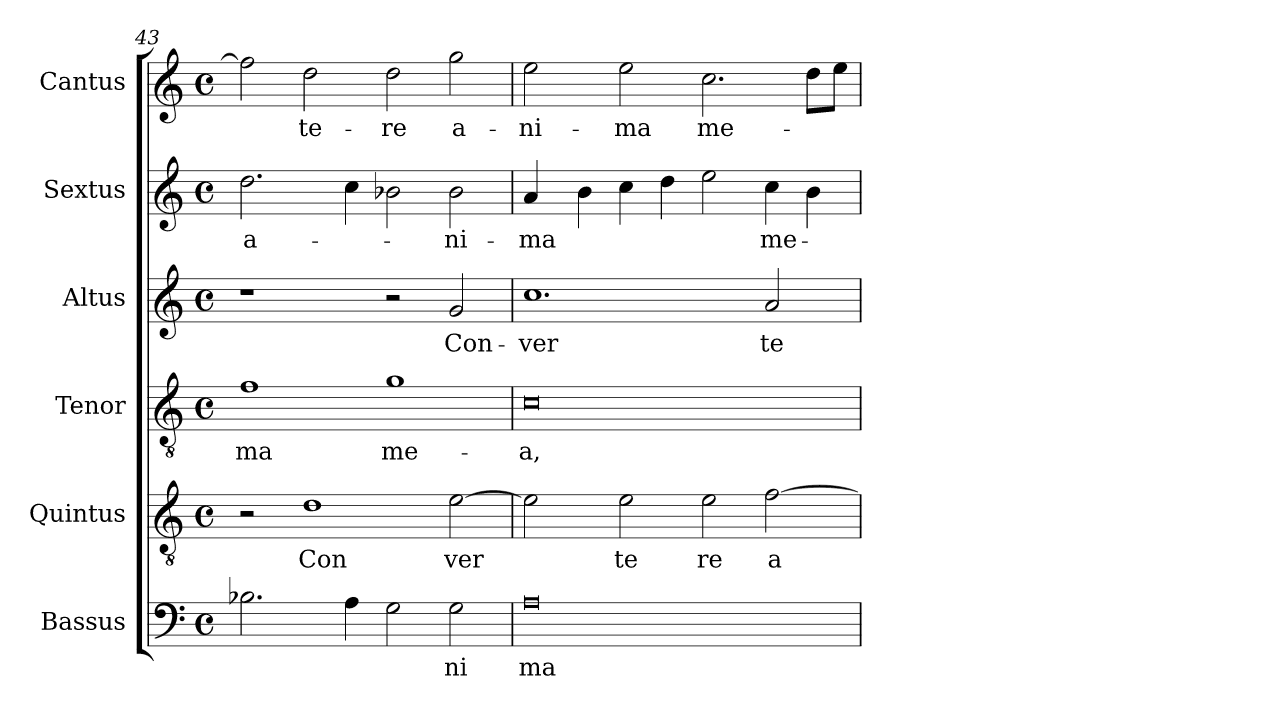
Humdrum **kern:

**kern	**text	**kern	**text	**kern	**text	**kern	**text	**kern	**text	**kern	**text
*part6	*part6	*part5	*part5	*part4	*part4	*part3	*part3	*part2	*part2	*part1	*part1
*staff6	*staff6	*staff5	*staff5	*staff4	*staff4	*staff3	*staff3	*staff2	*staff2	*staff1	*staff1
*I"Bassus	*	*I"Quintus	*	*I"Tenor	*	*I"Altus	*	*I"Sextus	*	*I"Cantus	*
*clefF4	*	*clefGv2	*	*clefGv2	*	*clefG2	*	*clefG2	*	*clefG2	*
*M4/4	*	*M4/4	*	*M4/4	*	*M4/4	*	*M4/4	*	*M4/4	*
*met(c)	*	*met(c)	*	*met(c)	*	*met(c)	*	*met(c)	*	*met(c)	*
=43	=43	=43	=43	=43	=43	=43	=43	=43	=43	=43	=43
!	!	!	!	!	!LO:LY:b:cj	!	!	!	!LO:LY:b:cj	!	!
2.B-X\	.	2r	.	1f	-ma	1r	.	2.dd\	a-	2ff\]	.
!	!	!	!LO:LY:b:cj	!	!	!	!	!	!	!	!LO:LY:b:cj
.	.	1d	Con	.	.	.	.	.	.	2dd\	-te-
4A\	.	.	.	.	.	.	.	4cc\	.	.	.
!	!	!	!	!	!LO:LY:b:cj	!	!	!	!	!	!LO:LY:b:cj
2G\	.	.	.	1g	me-	2r	.	2b-X\	.	2dd\	-re
!	!LO:LY:b:cj	!	!LO:LY:b	!	!	!	!LO:LY:b:cj	!	!LO:LY:b:cj	!	!LO:LY:b:cj
2G\	ni	[>2e\	ver	.	.	2g/	Con-	2b-\	-ni-	2gg\	a-
!!LO:LB:g=z
=44	=44	=44	=44	=44	=44	=44	=44	=44	=44	=44	=44
!	!LO:LY:b:cj	!	!	!	!LO:LY:b:cj	!	!LO:LY:b:cj	!	!LO:LY:b	!	!LO:LY:b:cj
*	*	*^	*	*	*	*	*	*	*	*	*
0A	ma	2e\]	8ryy	.	0c	-a,	1.cc	-ver	4a/	-ma	2ee\	-ni-
.	.	.	1...ryy	.	.	.	.	.	.	.	.	.
.	.	.	.	.	.	.	.	.	4b\	.	.	.
!	!	!	!	!LO:LY:b:cj	!	!	!	!	!	!	!	!LO:LY:b:cj
.	.	2e\	.	te	.	.	.	.	4cc\	.	2ee\	-ma
.	.	.	.	.	.	.	.	.	4dd\	.	.	.
!	!	!	!	!LO:LY:b:cj	!	!	!	!	!	!	!	!LO:LY:b
.	.	2e\	.	re	.	.	.	.	2ee\	.	2.cc\	me-
!	!	!	!	!LO:LY:b:cj	!	!	!	!LO:LY:b:cj	!	!LO:LY:b	!	!
.	.	[>2f\	.	a	.	.	2a/	te	4cc\	me-	.	.
.	.	.	.	.	.	.	.	.	4b\	.	8dd\L	.
.	.	.	.	.	.	.	.	.	.	.	8ee\J	.
*	*	*v	*v	*	*	*	*	*	*	*	*	*
=	=	=	=	=	=	=	=	=	=	=	=
*-	*-	*-	*-	*-	*-	*-	*-	*-	*-	*-	*-
